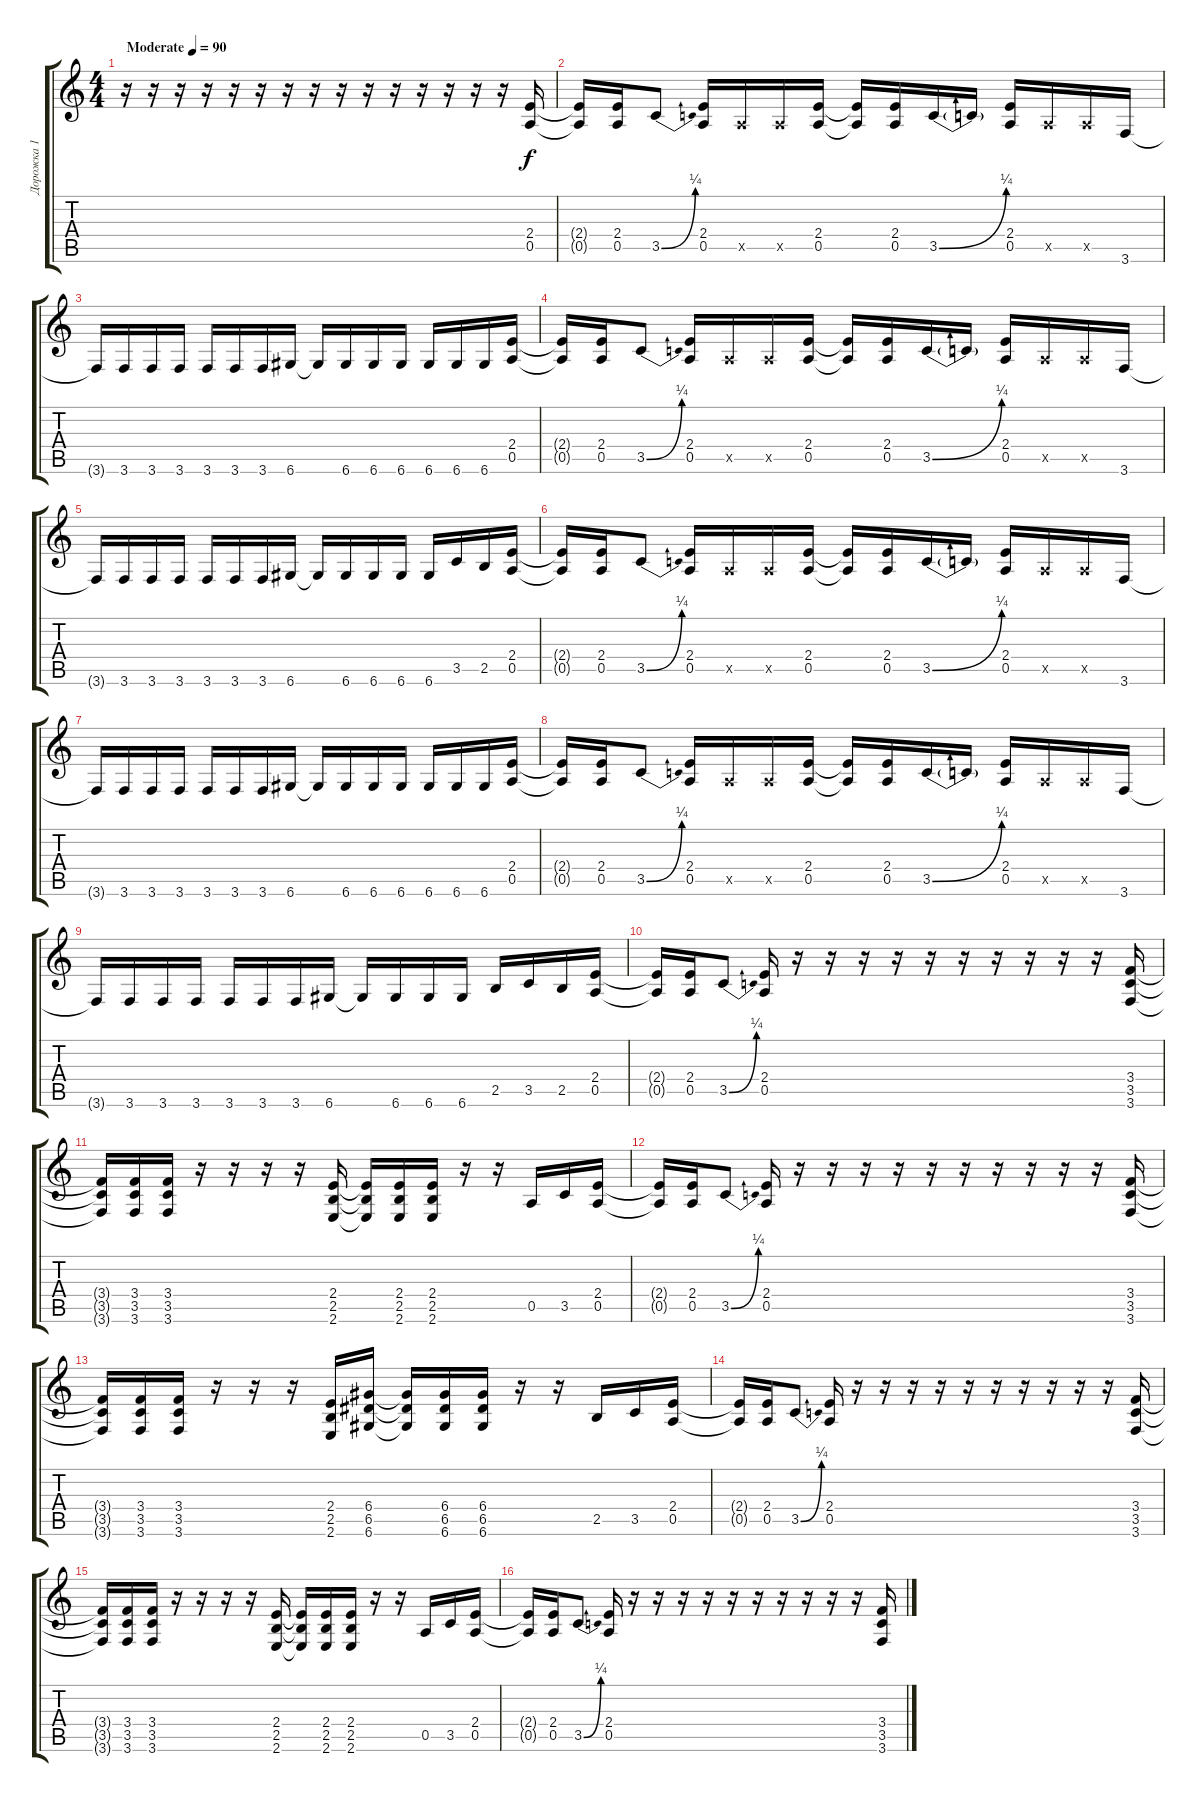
\track ("Дорожка 1" "Дорожка 1") {instrument distortionguitar}
\staff {score tabs}
\tuning (E4 B3 G3 D3 A2 D2) {hide}
\ts (4 4)
\tempo (90 "Moderate")
\clef g2
\ks c
r.16{dy f instrument distortionguitar} r.16 r.16 r.16 r.16 r.16 r.16 r.16 r.16 r.16 r.16 r.16 r.16 r.16 r.16 (2.4 0.5).16 |
(2.4{t} 0.5{t}).16 (2.4 0.5).16 3.5{be (bend 0 0 60 1)}.8 (2.4 0.5).16 0.5{x}.16 0.5{x}.16 (2.4 0.5).16 (2.4{t} 0.5{t}).16 (2.4 0.5).16 3.5{be (bend 0 0 60 1)}.16 3.5{t}.16 (2.4 0.5).16 0.5{x}.16 0.5{x}.16 3.6.16 |
3.6{t}.16 3.6.16 3.6.16 3.6.16 3.6.16 3.6.16 3.6.16 6.6.16 6.6{t}.16 6.6.16 6.6.16 6.6.16 6.6.16 6.6.16 6.6.16 (2.4 0.5).16 |
(2.4{t} 0.5{t}).16 (2.4 0.5).16 3.5{be (bend 0 0 60 1)}.8 (2.4 0.5).16 0.5{x}.16 0.5{x}.16 (2.4 0.5).16 (2.4{t} 0.5{t}).16 (2.4 0.5).16 3.5{be (bend 0 0 60 1)}.16 3.5{t}.16 (2.4 0.5).16 0.5{x}.16 0.5{x}.16 3.6.16 |
3.6{t}.16 3.6.16 3.6.16 3.6.16 3.6.16 3.6.16 3.6.16 6.6.16 6.6{t}.16 6.6.16 6.6.16 6.6.16 6.6.16 3.5.16 2.5.16 (2.4 0.5).16 |
(2.4{t} 0.5{t}).16 (2.4 0.5).16 3.5{be (bend 0 0 60 1)}.8 (2.4 0.5).16 0.5{x}.16 0.5{x}.16 (2.4 0.5).16 (2.4{t} 0.5{t}).16 (2.4 0.5).16 3.5{be (bend 0 0 60 1)}.16 3.5{t}.16 (2.4 0.5).16 0.5{x}.16 0.5{x}.16 3.6.16 |
3.6{t}.16 3.6.16 3.6.16 3.6.16 3.6.16 3.6.16 3.6.16 6.6.16 6.6{t}.16 6.6.16 6.6.16 6.6.16 6.6.16 6.6.16 6.6.16 (2.4 0.5).16 |
(2.4{t} 0.5{t}).16 (2.4 0.5).16 3.5{be (bend 0 0 60 1)}.8 (2.4 0.5).16 0.5{x}.16 0.5{x}.16 (2.4 0.5).16 (2.4{t} 0.5{t}).16 (2.4 0.5).16 3.5{be (bend 0 0 60 1)}.16 3.5{t}.16 (2.4 0.5).16 0.5{x}.16 0.5{x}.16 3.6.16 |
3.6{t}.16 3.6.16 3.6.16 3.6.16 3.6.16 3.6.16 3.6.16 6.6.16 6.6{t}.16 6.6.16 6.6.16 6.6.16 2.5.16 3.5.16 2.5.16 (2.4 0.5).16 |
(2.4{t} 0.5{t}).16 (2.4 0.5).16 3.5{be (bend 0 0 60 1)}.8 (2.4 0.5).16 r.16 r.16 r.16 r.16 r.16 r.16 r.16 r.16 r.16 r.16 (3.4 3.5 3.6).16 |
(3.4{t} 3.5{t} 3.6{t}).16 (3.4 3.5 3.6).16 (3.4 3.5 3.6).16 r.16 r.16 r.16 r.16 (2.4 2.5 2.6).16 (2.4{t} 2.5{t} 2.6{t}).16 (2.4 2.5 2.6).16 (2.4 2.5 2.6).16 r.16 r.16 0.5.16 3.5.16 (2.4 0.5).16 |
(2.4{t} 0.5{t}).16 (2.4 0.5).16 3.5{be (bend 0 0 60 1)}.8 (2.4 0.5).16 r.16 r.16 r.16 r.16 r.16 r.16 r.16 r.16 r.16 r.16 (3.4 3.5 3.6).16 |
(3.4{t} 3.5{t} 3.6{t}).16 (3.4 3.5 3.6).16 (3.4 3.5 3.6).16 r.16 r.16 r.16 (2.4 2.5 2.6).16 (6.4 6.5 6.6).16 (6.4{t} 6.5{t} 6.6{t}).16 (6.4 6.5 6.6).16 (6.4 6.5 6.6).16 r.16 r.16 2.5.16 3.5.16 (2.4 0.5).16 |
(2.4{t} 0.5{t}).16 (2.4 0.5).16 3.5{be (bend 0 0 60 1)}.8 (2.4 0.5).16 r.16 r.16 r.16 r.16 r.16 r.16 r.16 r.16 r.16 r.16 (3.4 3.5 3.6).16 |
(3.4{t} 3.5{t} 3.6{t}).16 (3.4 3.5 3.6).16 (3.4 3.5 3.6).16 r.16 r.16 r.16 r.16 (2.4 2.5 2.6).16 (2.4{t} 2.5{t} 2.6{t}).16 (2.4 2.5 2.6).16 (2.4 2.5 2.6).16 r.16 r.16 0.5.16 3.5.16 (2.4 0.5).16 |
(2.4{t} 0.5{t}).16 (2.4 0.5).16 3.5{be (bend 0 0 60 1)}.8 (2.4 0.5).16 r.16 r.16 r.16 r.16 r.16 r.16 r.16 r.16 r.16 r.16 (3.4 3.5 3.6).16
